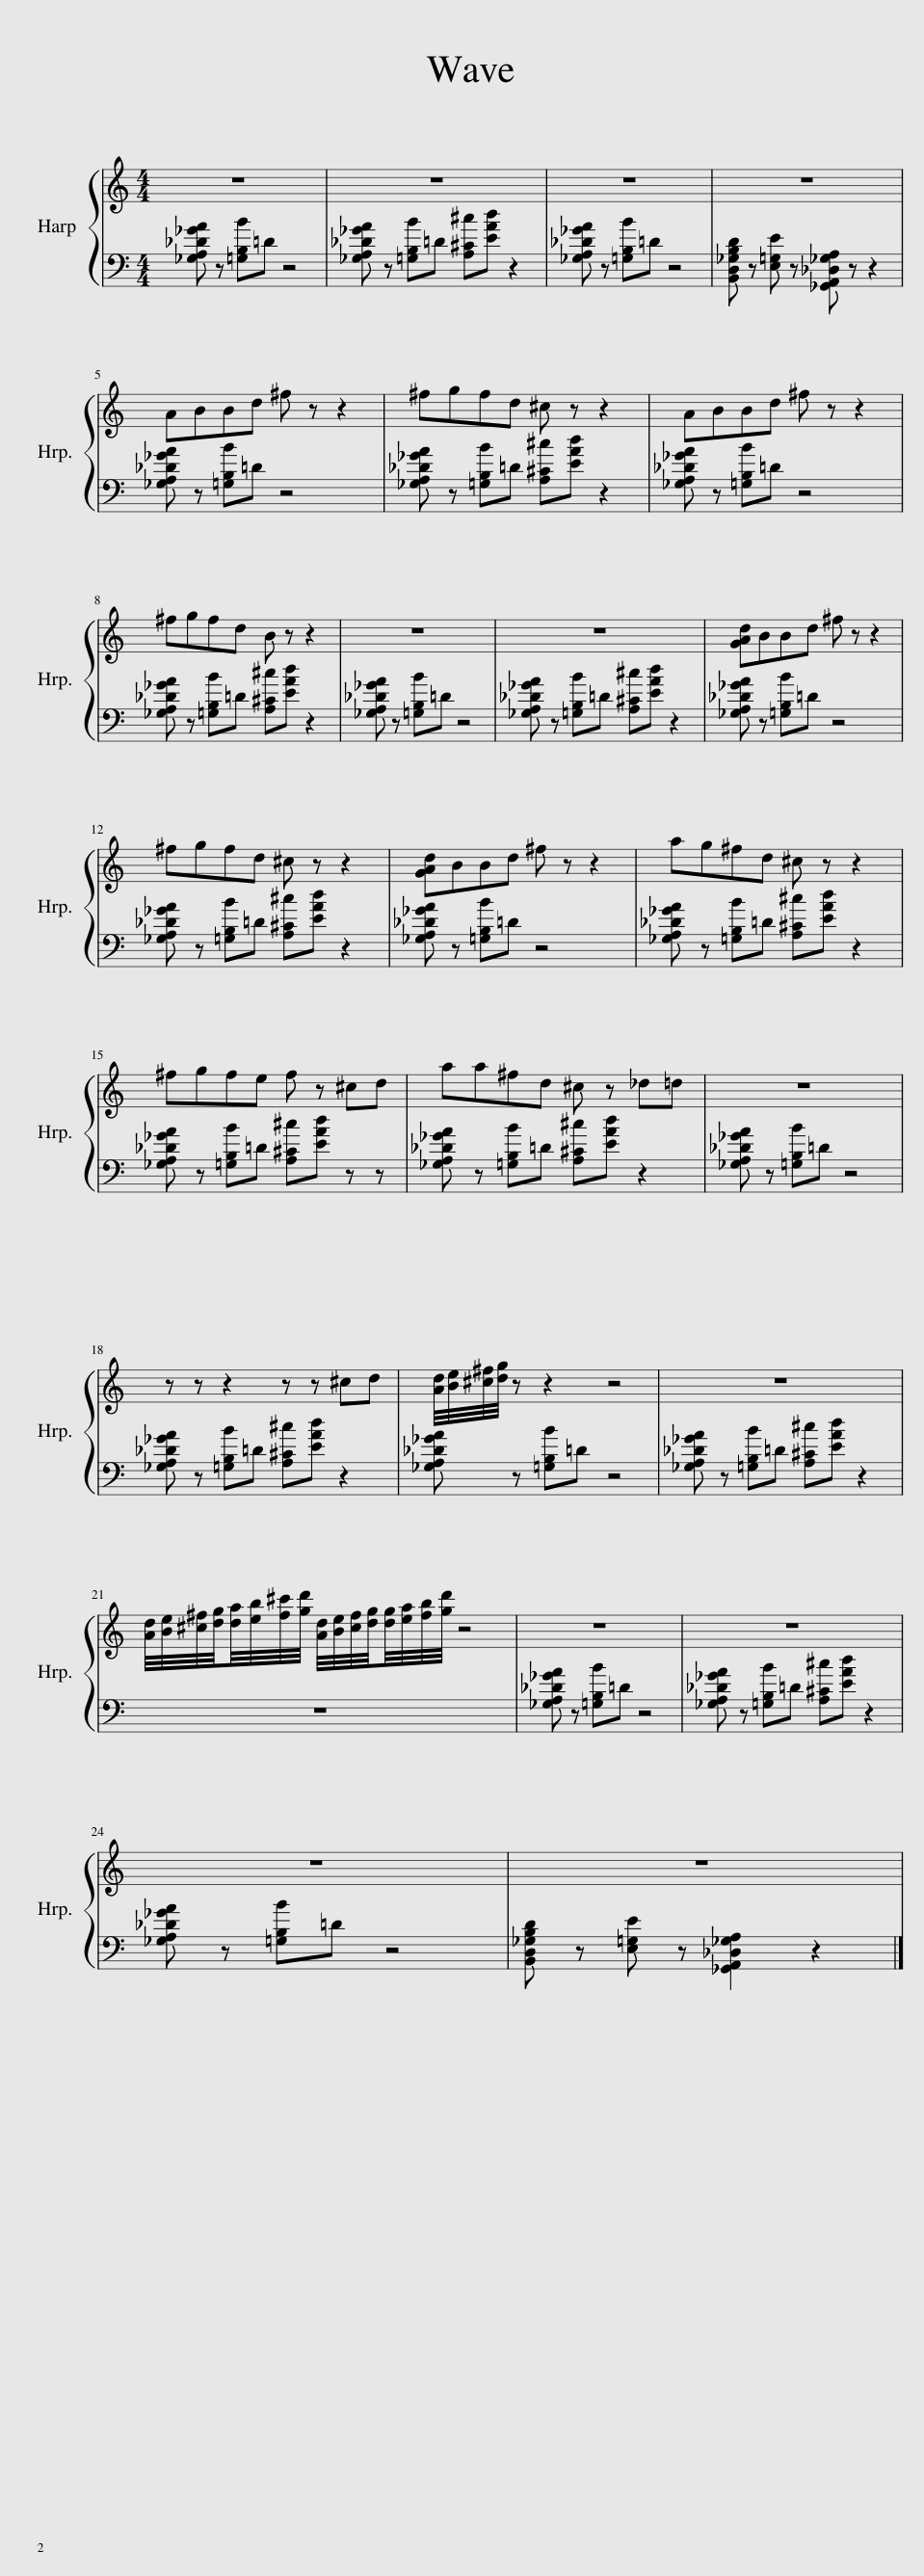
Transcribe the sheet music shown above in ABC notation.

X:1
%%score { 1 | 2 }
L:1/8
M:4/4
I:linebreak $
K:C
V:1 treble
V:2 bass
V:1
 z8 | z8 | z8 | z8 |$ ABBd ^f z z2 | %5
 ^fgfd ^c z z2 | ABBd ^f z z2 |$ ^fgfd B z z2 | z8 | z8 | %10
 [GAd]BBd ^f z z2 |$ ^fgfd ^c z z2 | [GAd]BBd ^f z z2 | ag^fd ^c z z2 |$ ^fgfe f z ^cd | %15
 aa^fd ^c z _d=d | z8 |$ z z z2 z z ^cd | [Ad]/4[Be]/4[^c^f]/4[dg]/4 z z2 z4 | z8 |$ %20
 [Ad]/4[Be]/4[^c^f]/4[dg]/4[da]/4[eb]/4[f^c']/4[gd']/4 [Ad]/4[Be]/4[cf]/4[dg]/4[dg]/4[ea]/4[fb]/4[gd']/4 z4 | z8 | z8 |$ z8 | z8 | %25
V:2
 [_G,A,_D_GA] z [=G,B,B]=D z4 | [_G,A,_D_GA] z [=G,B,B]=D [A,^C^c][EAd] z2 | [_G,A,_D_GA] z [=G,B,B]=D z4 | [B,,D,_G,B,D] z [E,=G,E] z [_G,,A,,_D,_G,A,] z z2 |$ [_G,A,_D_GA] z [=G,B,B]=D z4 | %5
 [_G,A,_D_GA] z [=G,B,B]=D [A,^C^c][EAd] z2 | [_G,A,_D_GA] z [=G,B,B]=D z4 |$ [_G,A,_D_GA] z [=G,B,B]=D [A,^C^c][EAd] z2 | [_G,A,_D_GA] z [=G,B,B]=D z4 | [_G,A,_D_GA] z [=G,B,B]=D [A,^C^c][EAd] z2 | %10
 [_G,A,_D_GA] z [=G,B,B]=D z4 |$ [_G,A,_D_GA] z [=G,B,B]=D [A,^C^c][EAd] z2 | [_G,A,_D_GA] z [=G,B,B]=D z4 | [_G,A,_D_GA] z [=G,B,B]=D [A,^C^c][EAd] z2 |$ [_G,A,_D_GA] z [=G,B,B]=D [A,^C^c][EAd] z z | %15
 [_G,A,_D_GA] z [=G,B,B]=D [A,^C^c][EAd] z2 | [_G,A,_D_GA] z [=G,B,B]=D z4 |$ [_G,A,_D_GA] z [=G,B,B]=D [A,^C^c][EAd] z2 | [_G,A,_D_GA] z [=G,B,B]=D z4 | [_G,A,_D_GA] z [=G,B,B]=D [A,^C^c][EAd] z2 |$ %20
 z8 | [_G,A,_D_GA] z [=G,B,B]=D z4 | [_G,A,_D_GA] z [=G,B,B]=D [A,^C^c][EAd] z2 |$ [_G,A,_D_GA] z [=G,B,B]=D z4 | [B,,D,_G,B,D] z [E,=G,E] z [_G,,A,,_D,_G,A,]2 z2 | %25
